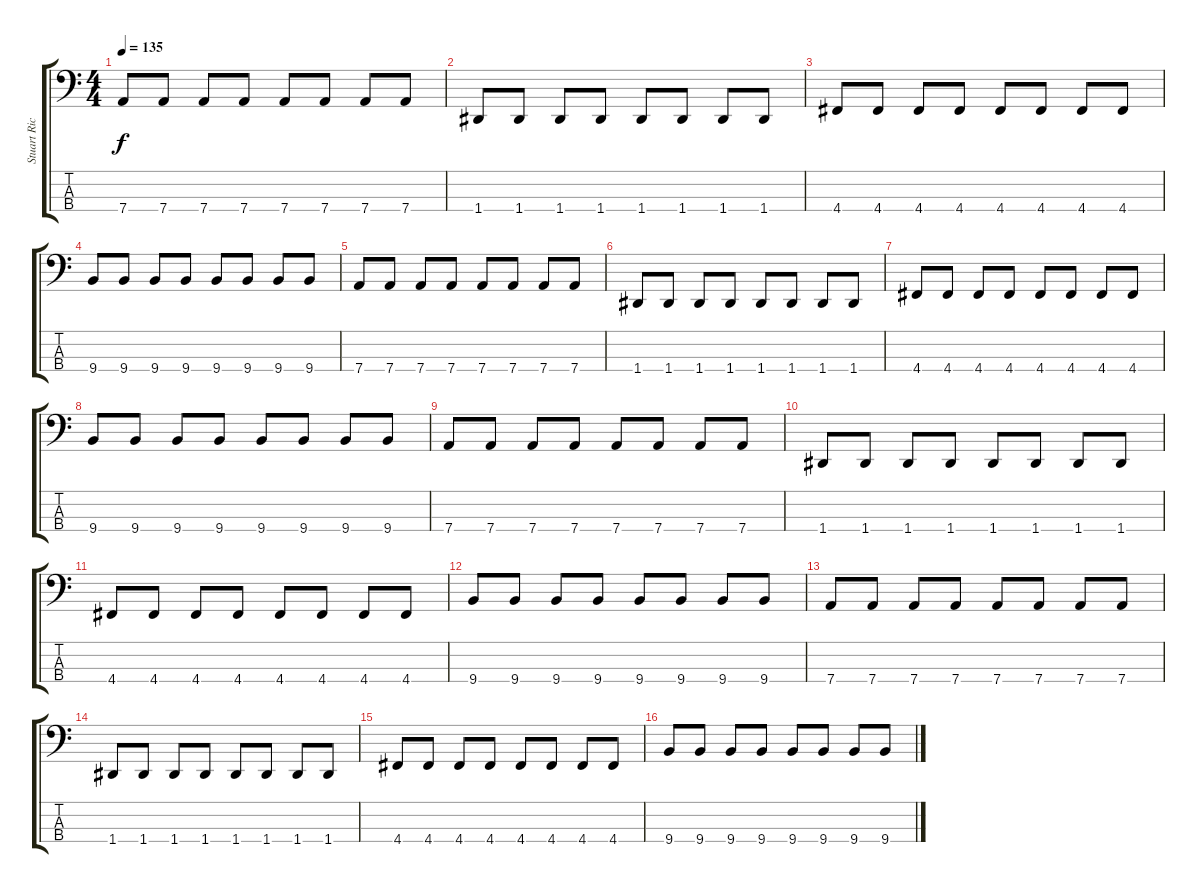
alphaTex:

\track ("Stuart Richardsson" "Stuart Ric") {instrument electricbassfinger}
\staff {score tabs}
\tuning (G2 D2 A1 D1) {hide}
\ts (4 4)
\tempo 135
\clef f4
\ks c
7.4.8{dy f} 7.4.8 7.4.8 7.4.8 7.4.8 7.4.8 7.4.8 7.4.8 |
1.4.8 1.4.8 1.4.8 1.4.8 1.4.8 1.4.8 1.4.8 1.4.8 |
4.4.8 4.4.8 4.4.8 4.4.8 4.4.8 4.4.8 4.4.8 4.4.8 |
9.4.8 9.4.8 9.4.8 9.4.8 9.4.8 9.4.8 9.4.8 9.4.8 |
7.4.8 7.4.8 7.4.8 7.4.8 7.4.8 7.4.8 7.4.8 7.4.8 |
1.4.8 1.4.8 1.4.8 1.4.8 1.4.8 1.4.8 1.4.8 1.4.8 |
4.4.8 4.4.8 4.4.8 4.4.8 4.4.8 4.4.8 4.4.8 4.4.8 |
9.4.8 9.4.8 9.4.8 9.4.8 9.4.8 9.4.8 9.4.8 9.4.8 |
7.4.8 7.4.8 7.4.8 7.4.8 7.4.8 7.4.8 7.4.8 7.4.8 |
1.4.8 1.4.8 1.4.8 1.4.8 1.4.8 1.4.8 1.4.8 1.4.8 |
4.4.8 4.4.8 4.4.8 4.4.8 4.4.8 4.4.8 4.4.8 4.4.8 |
9.4.8 9.4.8 9.4.8 9.4.8 9.4.8 9.4.8 9.4.8 9.4.8 |
7.4.8 7.4.8 7.4.8 7.4.8 7.4.8 7.4.8 7.4.8 7.4.8 |
1.4.8 1.4.8 1.4.8 1.4.8 1.4.8 1.4.8 1.4.8 1.4.8 |
4.4.8 4.4.8 4.4.8 4.4.8 4.4.8 4.4.8 4.4.8 4.4.8 |
9.4.8 9.4.8 9.4.8 9.4.8 9.4.8 9.4.8 9.4.8 9.4.8
